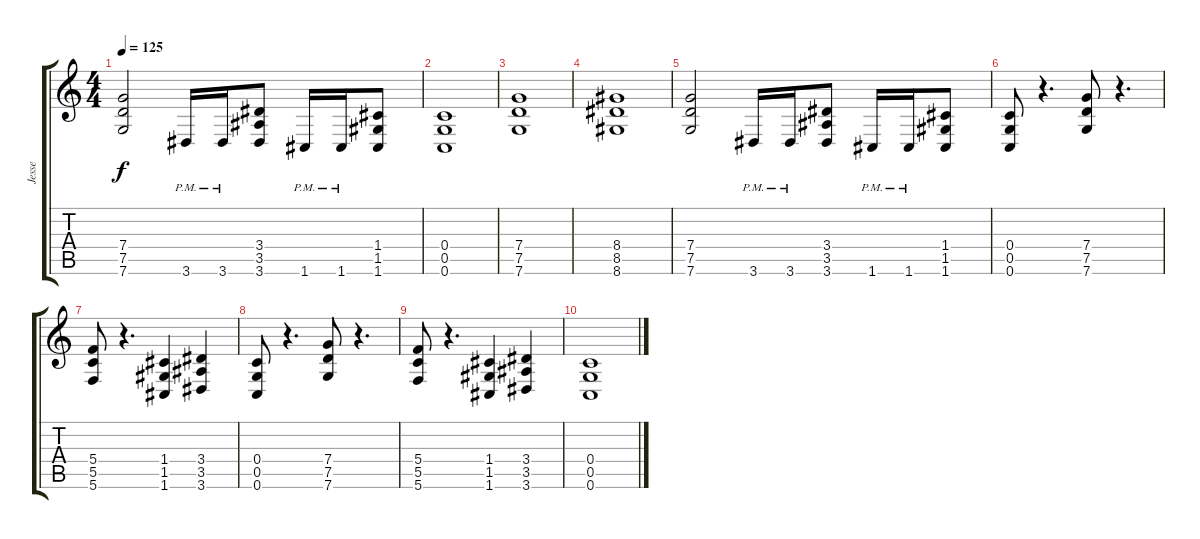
\track ("Jesse" "Jesse") {instrument distortionguitar}
\staff {score tabs}
\tuning (D4 A3 F3 C3 G2 C2) {hide}
\ts (4 4)
\tempo 125
\clef g2
\ks c
(7.4 7.5 7.6).2{dy f} 3.6{pm}.16 3.6{pm}.16 (3.4 3.5 3.6).8 1.6{pm}.16 1.6{pm}.16 (1.4 1.5 1.6).8 |
(0.4 0.5 0.6).1 |
(7.4 7.5 7.6).1 |
(8.4 8.5 8.6).1 |
(7.4 7.5 7.6).2 3.6{pm}.16 3.6{pm}.16 (3.4 3.5 3.6).8 1.6{pm}.16 1.6{pm}.16 (1.4 1.5 1.6).8 |
(0.4 0.5 0.6).8 r.4{d} (7.4 7.5 7.6).8 r.4{d} |
(5.4 5.5 5.6).8 r.4{d} (1.4 1.5 1.6).4 (3.4 3.5 3.6).4 |
(0.4 0.5 0.6).8 r.4{d} (7.4 7.5 7.6).8 r.4{d} |
(5.4 5.5 5.6).8 r.4{d} (1.4 1.5 1.6).4 (3.4 3.5 3.6).4 |
(0.4 0.5 0.6).1
